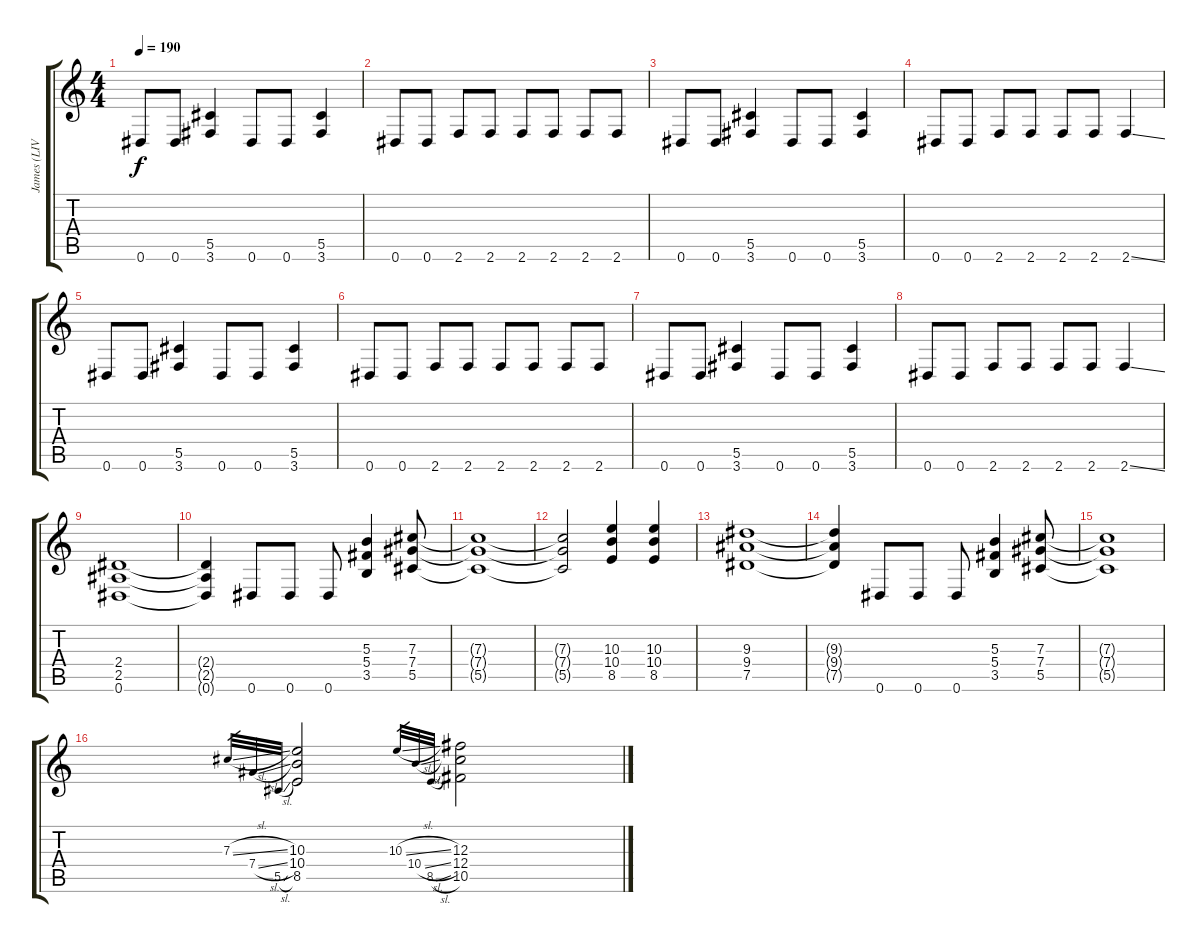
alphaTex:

\track ("James (LIVE version)" "James (LIV") {instrument distortionguitar}
\staff {score tabs}
\tuning (Eb4 Bb3 Gb3 Db3 Ab2 Eb2) {hide}
\ts (4 4)
\tempo 190
\clef g2
\ks c
0.6.8{dy f} 0.6.8 (5.5 3.6).4 0.6.8 0.6.8 (5.5 3.6).4 |
0.6.8 0.6.8 2.6.8 2.6.8 2.6.8 2.6.8 2.6.8 2.6.8 |
0.6.8 0.6.8 (5.5 3.6).4 0.6.8 0.6.8 (5.5 3.6).4 |
0.6.8 0.6.8 2.6.8 2.6.8 2.6.8 2.6.8 2.6{ss}.4 |
0.6.8 0.6.8 (5.5 3.6).4 0.6.8 0.6.8 (5.5 3.6).4 |
0.6.8 0.6.8 2.6.8 2.6.8 2.6.8 2.6.8 2.6.8 2.6.8 |
0.6.8 0.6.8 (5.5 3.6).4 0.6.8 0.6.8 (5.5 3.6).4 |
0.6.8 0.6.8 2.6.8 2.6.8 2.6.8 2.6.8 2.6{ss}.4 |
(2.4 2.5 0.6).1 |
(2.4{t} 2.5{t} 0.6{t}).4 0.6.8 0.6.8 0.6.8 (5.3 5.4 3.5).4 (7.3 7.4 5.5).8 |
(7.3{t} 7.4{t} 5.5{t}).1 |
(7.3{t} 7.4{t} 5.5{t}).2 (10.3 10.4 8.5).4 (10.3 10.4 8.5).4 |
(9.3 9.4 7.5).1 |
(9.3{t} 9.4{t} 7.5{t}).4 0.6.8 0.6.8 0.6.8 (5.3 5.4 3.5).4 (7.3 7.4 5.5).8 |
(7.3{t} 7.4{t} 5.5{t}).1 |
7.3{sl}.32{gr} 7.4{sl}.32{gr} 5.5{sl}.32{gr} (10.3 10.4 8.5).2 10.3{sl}.32{gr} 10.4{sl}.32{gr} 8.5{sl}.32{gr} (12.3 12.4 10.5).2
